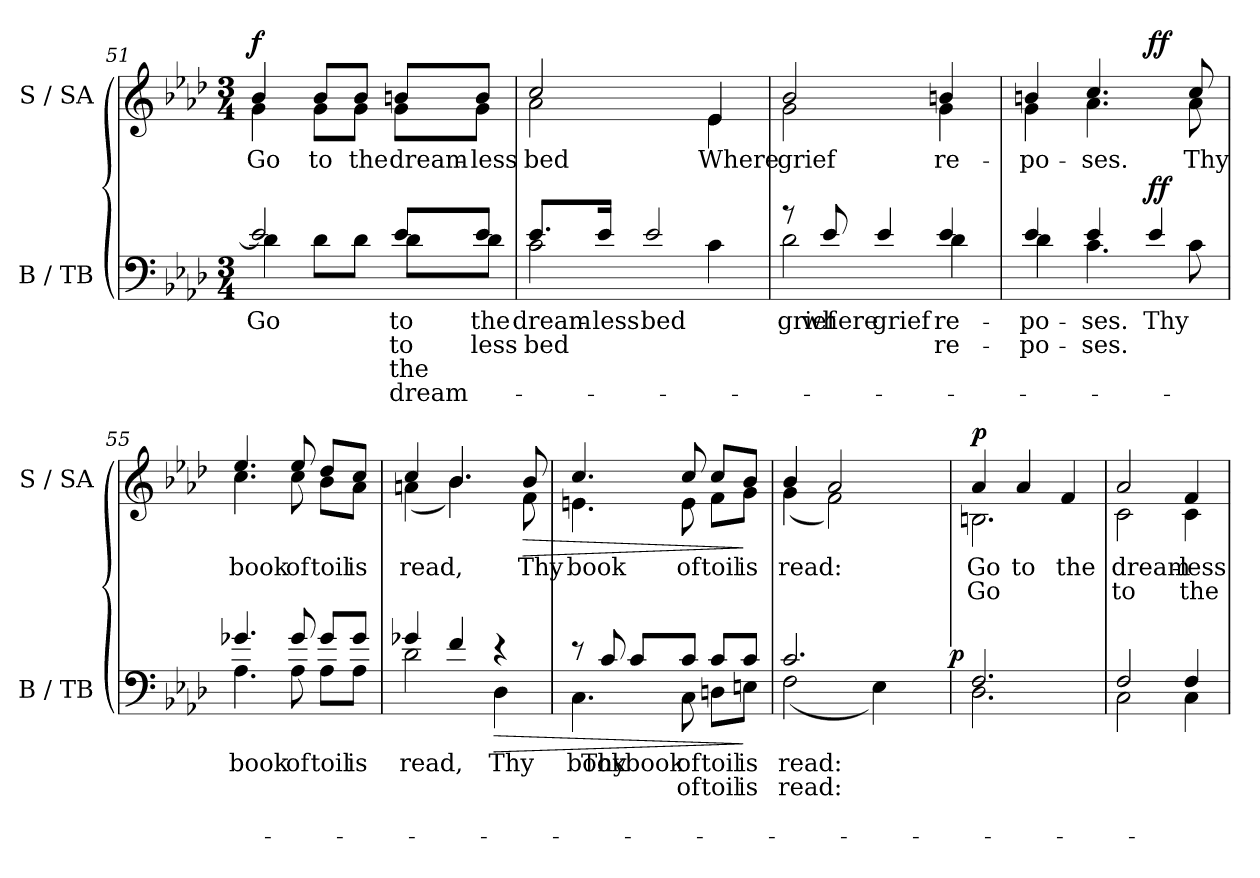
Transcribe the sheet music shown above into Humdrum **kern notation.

**kern	**text	**text	**text	**text	**dynam	**kern	**text	**text	**dynam
*part2	*part2	*part2	*part2	*part2	*part2	*part1	*part1	*part1	*part1
*staff2	*staff2	*staff2	*staff2	*staff2	*staff2	*staff1	*staff1	*staff1	*staff1
*I"B / TB	*	*	*	*	*	*I"S / SA	*	*	*
*I'B / TB	*	*	*	*	*	*I'S / SA	*	*	*
*clefF4	*	*	*	*	*	*clefG2	*	*	*
*k[b-e-a-d-]	*	*	*	*	*	*k[b-e-a-d-]	*	*	*
*A-:	*	*	*	*	*	*A-:	*	*	*
*M3/4	*	*	*	*	*	*M3/4	*	*	*
=51	=51	=51	=51	=51	=51	=51	=51	=51	=51
!	!LO:LY:b:color=#000000	!	!	!	!	!	!	!	!
*^	*	*	*	*	*	*	*	*	*
!	!	!	!	!	!	!	!	!LO:LY:b:color=#000000	!	!
*	*	*	*	*	*	*	*^	*	*	*
2e-i/]	4d-i\	Go	.	.	.	.	4b-i/	4gi\	Go	.	f
!	!	!	!	!	!	!	!	!	!LO:LY:b:color=#000000	!	!
.	8d-i\L	.	.	.	.	.	8b-i/L	8gi\L	to	.	.
!	!	!	!	!	!	!	!	!	!LO:LY:b:color=#000000	!	!
.	8d-i\J	.	.	.	.	.	8b-i/J	8gi\J	the	.	.
!	!	!LO:LY:a:color=#000000	!LO:LY:b:color=#000000	!LO:LY:b:color=#000000	!LO:LY:b:color=#000000	!	!	!	!	!	!
!	!	!	!	!	!	!	!	!	!LO:LY:b:color=#000000	!	!
8e-i/L	8d-i\L	-to	to	the	dream-	.	8bni/L	8gi\L	dream-	.	.
!	!	!LO:LY:a:color=#000000	!LO:LY:b:color=#000000	!	!	!	!	!	!	!	!
!	!	!	!	!	!	!	!	!	!LO:LY:b:color=#000000	!	!
8e-i/J	8d-i\J	the	less	.	.	.	8bi/J	8gi\J	-less	.	.
=52	=52	=52	=52	=52	=52	=52	=52	=52	=52	=52	=52
!	!	!LO:LY:a:color=#000000	!LO:LY:b:color=#000000	!	!	!	!	!	!	!	!
!	!	!	!	!	!	!	!	!	!LO:LY:b:color=#000000	!	!
8.e-i/L	2ci\	dream-	bed	.	.	.	2cci/	2a-i\	bed	.	.
!	!	!LO:LY:a:color=#000000	!	!	!	!	!	!	!	!	!
16e-i/Jk	.	-less	.	.	.	.	.	.	.	.	.
!	!	!LO:LY:a:color=#000000	!	!	!	!	!	!	!	!	!
2e-i/	.	bed	.	.	.	.	.	.	.	.	.
!	!	!	!	!	!	!	!	!	!LO:LY:b:color=#000000	!	!
.	4ci\	.	.	.	.	.	4e-i/	4e-i\	Where	.	.
=53	=53	=53	=53	=53	=53	=53	=53	=53	=53	=53	=53
!	!	!LO:LY:b:color=#000000	!	!	!	!	!	!	!	!	!
!	!	!	!	!	!	!	!	!	!LO:LY:b:color=#000000	!	!
8r	2d-i\	grief	.	.	.	.	2b-i/	2gi\	grief	.	.
!	!	!LO:LY:a:color=#000000	!	!	!	!	!	!	!	!	!
8e-i/	.	where	.	.	.	.	.	.	.	.	.
!	!	!LO:LY:a:color=#000000	!	!	!	!	!	!	!	!	!
4e-i/	.	grief	.	.	.	.	.	.	.	.	.
!	!	!LO:LY:a:color=#000000	!LO:LY:b:color=#000000	!	!	!	!	!	!	!	!
!	!	!	!	!	!	!	!	!	!LO:LY:b:color=#000000	!	!
4e-i/	4d-i\	-re-	re-	.	.	.	4bni/	4gi\	re-	.	.
*	*	*	*	*	*	*	*v	*v	*	*	*
=54	=54	=54	=54	=54	=54	=54	=54	=54	=54	=54
*	*	*	*	*	*	*	*^	*	*	*
!	!	!LO:LY:a:color=#000000	!LO:LY:b:color=#000000	!	!	!	!	!	!	!	!
*	*	*	*	*	*	*	*v	*v	*	*	*
*	*	*	*	*	*	*	*^	*	*	*
!	!	!	!	!	!	!	!	!	!LO:LY:b:color=#000000	!	!
*	*	*	*	*	*	*	*	*^	*	*	*
4e-i/	4d-i\	-po-	-po-	.	.	.	4bni/	4gi\	2ryy	-po-	.	.
!	!	!LO:LY:a:color=#000000	!LO:LY:b:color=#000000	!	!	!	!	!	!	!	!	!
!	!	!	!	!	!	!	!	!	!	!LO:LY:b:color=#000000	!	!
4e-i/	4.ci\	ses.	-ses.	.	.	.	4.cci/	4.a-i\	.	-ses.	.	.
!	!	!LO:LY:a:color=#000000	!	!	!	!	!	!	!	!	!	!
4e-i/	.	Thy	.	.	.	ff	.	.	4ryy	.	.	ff
!	!	!	!	!	!	!	!	!	!	!LO:LY:b:color=#000000	!	!
.	8ci\	.	.	.	.	.	8cci/	8a-i\	.	Thy	.	.
*	*	*	*	*	*	*	*v	*v	*v	*	*	*
!!LO:LB:g=z
=55	=55	=55	=55	=55	=55	=55	=55	=55	=55	=55
*	*	*	*	*	*	*	*^	*	*	*
*	*	*	*	*	*	*	*	*^	*	*	*
!	!	!LO:LY:b:color=#000000	!	!	!	!	!	!	!	!	!	!
*	*	*	*	*	*	*	*v	*v	*v	*	*	*
*	*	*	*	*	*	*	*^	*	*	*
*	*	*	*	*	*	*	*	*^	*	*	*
!	!	!	!	!	!	!	!	!	!	!LO:LY:b:color=#000000	!	!
*	*	*	*	*	*	*	*	*v	*v	*	*	*
4.g-Xi/	4.A-i\	book	.	.	.	.	4.ee-i/	4.cci\	book	.	.
!	!	!LO:LY:b:color=#000000	!	!	!	!	!	!	!	!	!
!	!	!	!	!	!	!	!	!	!LO:LY:b:color=#000000	!	!
8g-i/	8A-i\	of	.	.	.	.	8ee-i/	8cci\	of	.	.
!	!	!LO:LY:b:color=#000000	!	!	!	!	!	!	!	!	!
!	!	!	!	!	!	!	!	!	!LO:LY:b:color=#000000	!	!
8g-i/L	8A-i\L	toil	.	.	.	.	8dd-i/L	8b-i\L	toil	.	.
!	!	!LO:LY:b:color=#000000	!	!	!	!	!	!	!	!	!
!	!	!	!	!	!	!	!	!	!LO:LY:b:color=#000000	!	!
8g-i/J	8A-i\J	is	.	.	.	.	8cci/J	8a-i\J	is	.	.
=56	=56	=56	=56	=56	=56	=56	=56	=56	=56	=56	=56
!	!	!LO:LY:b:color=#000000	!	!	!	!	!	!	!	!	!
!	!	!	!	!	!	!	!	!	!LO:LY:b:color=#000000	!	!
4g-Xi/	2d-i\	read,	.	.	.	.	4cci/	(4ani\	read,	.	.
4fi/	.	.	.	.	.	.	4.b-i/	4.b-i\)	.	.	.
!	!	!LO:LY:b:color=#000000	!	!	!	!LO:HP:b	!	!	!	!	!
4r	4D-i\	Thy	.	.	.	>	.	.	.	.	.
!	!	!	!	!	!	!	!	!	!LO:LY:b:color=#000000	!	!LO:HP:b
.	.	.	.	.	.	.	8b-i/	8fi\	Thy	.	>
=57	=57	=57	=57	=57	=57	=57	=57	=57	=57	=57	=57
!	!	!LO:LY:b:color=#000000	!	!	!	!	!	!	!	!	!
!	!	!	!	!	!	!	!	!	!LO:LY:b:color=#000000	!	!
8r	4.Ci\	book	.	.	.	.	4.cci/	4.eni\	book	.	.
!	!	!LO:LY:a:color=#000000	!	!	!	!	!	!	!	!	!
8ci/	.	Thy	.	.	.	.	.	.	.	.	.
!	!	!LO:LY:a:color=#000000	!	!	!	!	!	!	!	!	!
8ci/L	.	book	.	.	.	.	.	.	.	.	.
!	!	!LO:LY:a:color=#000000	!LO:LY:b:color=#000000	!	!	!	!	!	!	!	!
!	!	!	!	!	!	!	!	!	!LO:LY:b:color=#000000	!	!
8ci/J	8Ci\	of	of	.	.	.	8cci/	8ei\	of	.	.
!	!	!LO:LY:a:color=#000000	!LO:LY:b:color=#000000	!	!	!	!	!	!	!	!
!	!	!	!	!	!	!	!	!	!LO:LY:b:color=#000000	!	!
8ci/L	8Dni\L	toil	toil	.	.	.	8cci/L	8fi\L	toil	.	.
!	!	!LO:LY:a:color=#000000	!LO:LY:b:color=#000000	!	!	!	!	!	!	!	!
!	!	!	!	!	!	!	!	!	!LO:LY:b:color=#000000	!	!
8ci/J	8Eni\J	is	is	.	.	]	8b-i/J	8gi\J	is	.	]
*v	*v	*	*	*	*	*	*	*	*	*	*
=58	=58	=58	=58	=58	=58	=58	=58	=58	=58	=58
*^	*	*	*	*	*	*	*	*	*	*
!	!	!LO:LY:a:color=#000000	!LO:LY:b:color=#000000	!	!	!	!	!	!	!	!
!	!	!	!	!	!	!	!	!	!LO:LY:b:color=#000000	!	!
*	*^	*	*	*	*	*	*	*	*	*	*
2.ci/	(2Fi\	2ryy	read:	read:	.	.	.	4b-i/	(4gi\	read:	.	.
.	.	.	.	.	.	.	.	2a-i/	2fi\)	.	.	.
.	4E-i\)	8ryy	.	.	.	.	.	.	.	.	.	.
.	.	16ryy	.	.	.	.	.	.	.	.	.	.
.	.	32ryy	.	.	.	.	.	.	.	.	.	.
.	.	64ryy	.	.	.	.	.	.	.	.	.	.
.	.	128...ryy	.	.	.	.	.	.	.	.	.	.
.	.	1024ryy	.	.	.	.	p	.	.	.	.	.
*	*v	*v	*	*	*	*	*	*	*	*	*	*
=59	=59	=59	=59	=59	=59	=59	=59	=59	=59	=59	=59
*	*^	*	*	*	*	*	*	*	*	*	*
!	!	!	!	!	!	!	!	!	!	!LO:LY:a:color=#000000	!LO:LY:b:color=#000000	!
*	*v	*v	*	*	*	*	*	*	*	*	*	*
2.Fi/	2.D-i\	.	.	.	.	.	4a-i/	2.Bni\	Go	Go	p
!	!	!	!	!	!	!	!	!	!LO:LY:a:color=#000000	!	!
.	.	.	.	.	.	.	4a-i/	.	to	.	.
!	!	!	!	!	!	!	!	!	!LO:LY:a:color=#000000	!	!
.	.	.	.	.	.	.	4fi/	.	the	.	.
!!LO:LB:g=z	!!
=60	=60	=60	=60	=60	=60	=60	=60	=60	=60	=60	=60
!	!	!	!	!	!	!	!	!	!LO:LY:a:color=#000000	!LO:LY:b:color=#000000	!
2Fi/	2Ci\	.	.	.	.	.	2a-i/	2ci\	dream-	-to	.
!	!	!	!	!	!	!	!	!	!LO:LY:a:color=#000000	!LO:LY:b:color=#000000	!
4Fi/	4Ci\	.	.	.	.	.	4fi/	4ci\	less	the	.
*v	*v	*	*	*	*	*	*	*	*	*	*
*	*	*	*	*	*	*v	*v	*	*	*
=	=	=	=	=	=	=	=	=	=
*-	*-	*-	*-	*-	*-	*-	*-	*-	*-
